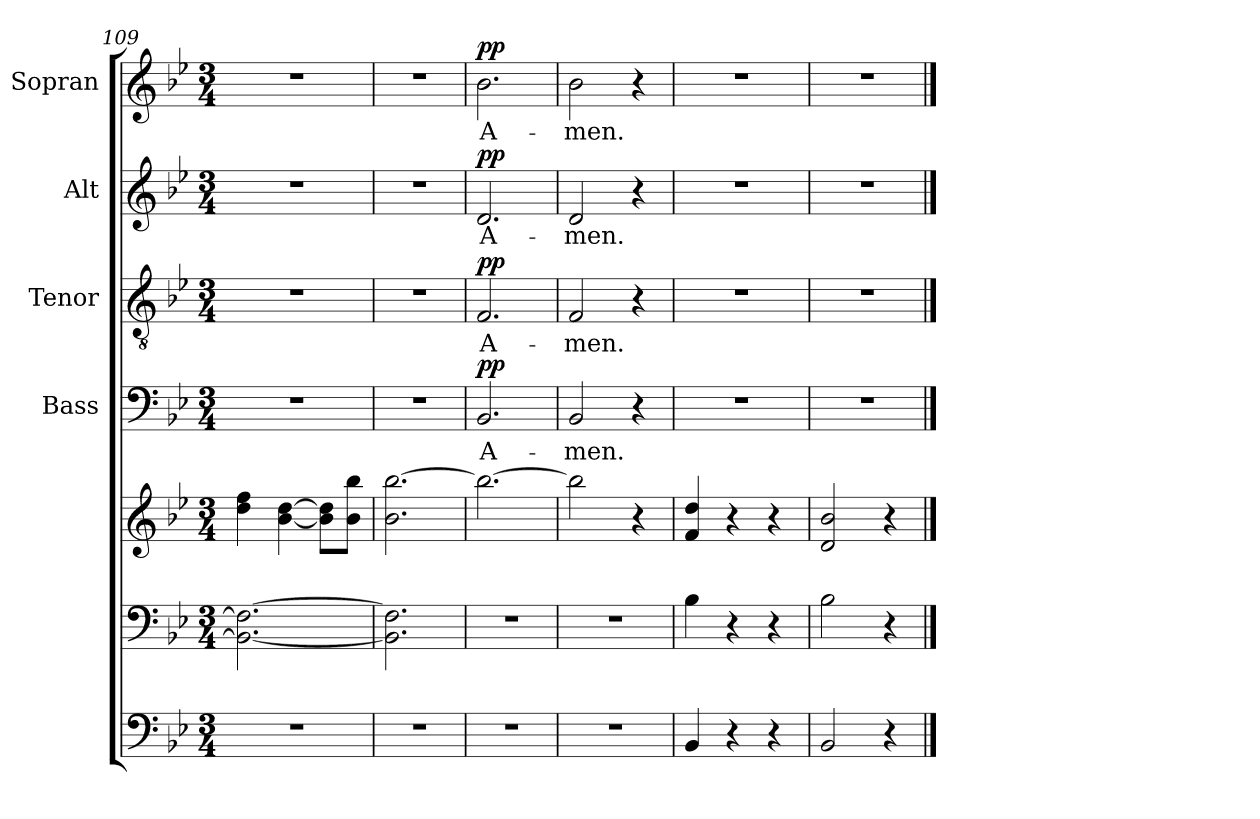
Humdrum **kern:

**kern	**kern	**kern	**kern	**text	**dynam	**kern	**text	**dynam	**kern	**text	**dynam	**kern	**text	**dynam
*part6	*part5	*part5	*part4	*part4	*part4	*part3	*part3	*part3	*part2	*part2	*part2	*part1	*part1	*part1
*staff7	*staff6	*staff5	*staff4	*staff4	*staff4	*staff3	*staff3	*staff3	*staff2	*staff2	*staff2	*staff1	*staff1	*staff1
*	*	*	*I"Bass	*	*	*I"Tenor	*	*	*I"Alt	*	*	*I"Sopran	*	*
*	*	*	*I'B.	*	*	*I'T.	*	*	*I'A.	*	*	*I'S.	*	*
*clefF4	*clefF4	*clefG2	*clefF4	*	*	*clefGv2	*	*	*clefG2	*	*	*clefG2	*	*
*k[b-e-]	*k[b-e-]	*k[b-e-]	*k[b-e-]	*	*	*k[b-e-]	*	*	*k[b-e-]	*	*	*k[b-e-]	*	*
*B-:	*B-:	*B-:	*B-:	*	*	*B-:	*	*	*B-:	*	*	*B-:	*	*
*M3/4	*M3/4	*M3/4	*M3/4	*	*	*M3/4	*	*	*M3/4	*	*	*M3/4	*	*
=109	=109	=109	=109	=109	=109	=109	=109	=109	=109	=109	=109	=109	=109	=109
2.r	2.BB-\_ 2.F\_	4dd\ 4ff\	2.r	.	.	2.r	.	.	2.r	.	.	2.r	.	.
.	.	[4b-\ [4dd\	.	.	.	.	.	.	.	.	.	.	.	.
.	.	8b-\] 8dd\]L	.	.	.	.	.	.	.	.	.	.	.	.
.	.	8b-\ 8bb-\J	.	.	.	.	.	.	.	.	.	.	.	.
=110	=110	=110	=110	=110	=110	=110	=110	=110	=110	=110	=110	=110	=110	=110
2.r	2.BB-\] 2.F\]	2.b-\ [2.bb-\	2.r	.	.	2.r	.	.	2.r	.	.	2.r	.	.
=111	=111	=111	=111	=111	=111	=111	=111	=111	=111	=111	=111	=111	=111	=111
!	!	!	!	!LO:LY:b	!LO:DY:a	!	!LO:LY:b	!LO:DY:a	!	!LO:LY:b	!LO:DY:a	!	!LO:LY:b	!LO:DY:a
2.r	2.r	2.bb-\_	2.BB-/	A-	pp	2.F/	A-	pp	2.d/	A-	pp	2.b-\	A-	pp
=112	=112	=112	=112	=112	=112	=112	=112	=112	=112	=112	=112	=112	=112	=112
!	!	!	!	!LO:LY:b	!	!	!LO:LY:b	!	!	!LO:LY:b	!	!	!LO:LY:b	!
2.r	2.r	2bb-\]	2BB-/	-men.	.	2F/	-men.	.	2d/	-men.	.	2b-\	-men.	.
.	.	4r	4r	.	.	4r	.	.	4r	.	.	4r	.	.
=113	=113	=113	=113	=113	=113	=113	=113	=113	=113	=113	=113	=113	=113	=113
4BB-/	4B-\	4f/ 4dd/	2.r	.	.	2.r	.	.	2.r	.	.	2.r	.	.
4r	4r	4r	.	.	.	.	.	.	.	.	.	.	.	.
4r	4r	4r	.	.	.	.	.	.	.	.	.	.	.	.
=114	=114	=114	=114	=114	=114	=114	=114	=114	=114	=114	=114	=114	=114	=114
2BB-/	2B-\	2d/ 2b-/	2.r	.	.	2.r	.	.	2.r	.	.	2.r	.	.
4r	4r	4r	.	.	.	.	.	.	.	.	.	.	.	.
==	==	==	==	==	==	==	==	==	==	==	==	==	==	==
*-	*-	*-	*-	*-	*-	*-	*-	*-	*-	*-	*-	*-	*-	*-
